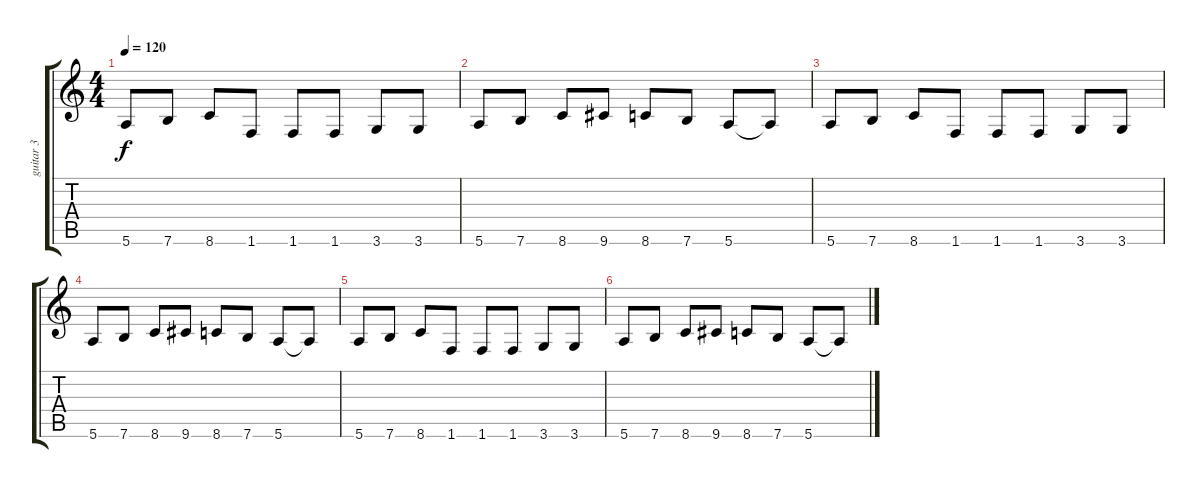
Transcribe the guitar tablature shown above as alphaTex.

\track ("guitar 3" "guitar 3") {instrument distortionguitar}
\staff {score tabs}
\tuning (E4 B3 G3 D3 A2 E2) {hide}
\ts (4 4)
\tempo 120
\clef g2
\ks c
5.6.8{dy f} 7.6.8 8.6.8 1.6.8 1.6.8 1.6.8 3.6.8 3.6.8 |
5.6.8 7.6.8 8.6.8 9.6.8 8.6.8 7.6.8 5.6.8 5.6{t}.8 |
5.6.8 7.6.8 8.6.8 1.6.8 1.6.8 1.6.8 3.6.8 3.6.8 |
5.6.8 7.6.8 8.6.8 9.6.8 8.6.8 7.6.8 5.6.8 5.6{t}.8 |
5.6.8 7.6.8 8.6.8 1.6.8 1.6.8 1.6.8 3.6.8 3.6.8 |
5.6.8 7.6.8 8.6.8 9.6.8 8.6.8 7.6.8 5.6.8 5.6{t}.8
